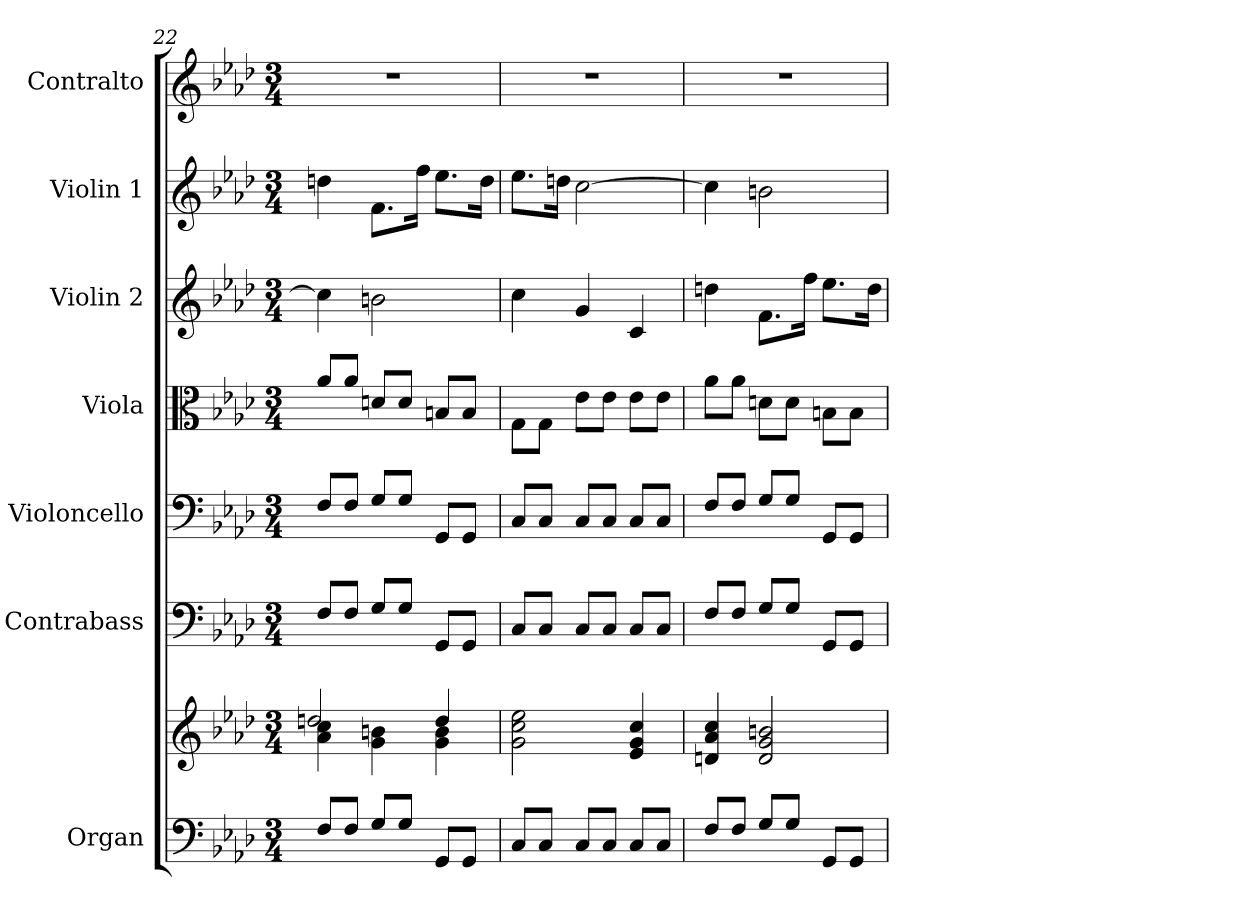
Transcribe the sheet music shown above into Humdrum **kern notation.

**kern	**kern	**kern	**kern	**kern	**kern	**kern	**kern
*part7	*part7	*part6	*part5	*part4	*part3	*part2	*part1
*staff8	*staff7	*staff6	*staff5	*staff4	*staff3	*staff2	*staff1
*I"Organ	*	*I"Contrabass	*I"Violoncello	*I"Viola	*I"Violin 2	*I"Violin 1	*I"Contralto
*I'Org.	*	*I'Cb.	*I'Vc.	*I'Vla.	*I'Vln. 2	*I'Vln. 1	*I'C.
!!LO:PB:g=z
*clefF4	*clefG2	*clefF4	*clefF4	*clefC3	*clefG2	*clefG2	*clefG2
*	*	*ITrd7c12	*	*	*	*	*
*k[b-e-a-d-]	*k[b-e-a-d-]	*k[b-e-a-d-]	*k[b-e-a-d-]	*k[b-e-a-d-]	*k[b-e-a-d-]	*k[b-e-a-d-]	*k[b-e-a-d-]
*f:	*f:	*f:	*f:	*f:	*f:	*f:	*f:
*M3/4	*M3/4	*M3/4	*M3/4	*M3/4	*M3/4	*M3/4	*M3/4
=22	=22	=22	=22	=22	=22	=22	=22
*	*^	*	*	*	*	*	*
!	!	!	!	!	!	!	!	!LO:N:vis=1
8Fi/L	4a-i\ 4cci	2ddni/	8FFi/L	8Fi/L	8a-i/L	4cci\]	4ddni\	2.r
8Fi/J	.	.	8FFi/J	8Fi/J	8a-i/J	.	.	.
8Gi/L	4gi\ 4bni	.	8GGi/L	8Gi/L	8dni/L	2bni\	8.fi\L	.
8Gi/J	.	.	8GGi/J	8Gi/J	8di/J	.	.	.
.	.	.	.	.	.	.	16ffi\Jk	.
8GGi/L	4gi\ 4bi	4ddi/	8GGGi/L	8GGi/L	8Bni/L	.	8.ee-i\L	.
8GGi/J	.	.	8GGGi/J	8GGi/J	8Bi/J	.	.	.
.	.	.	.	.	.	.	16ddi\Jk	.
*	*v	*v	*	*	*	*	*	*
=23	=23	=23	=23	=23	=23	=23	=23
!	!	!	!	!	!	!	!LO:N:vis=1
8Ci/L	2gi\ 2cci 2ee-i	8CCi/L	8Ci/L	8Gi\L	4cci\	8.ee-i\L	2.r
8Ci/J	.	8CCi/J	8Ci/J	8Gi\J	.	.	.
.	.	.	.	.	.	16ddni\Jk	.
8Ci/L	.	8CCi/L	8Ci/L	8e-i\L	4gi/	[2cci\	.
8Ci/J	.	8CCi/J	8Ci/J	8e-i\J	.	.	.
8Ci/L	4e-i/ 4gi 4cci	8CCi/L	8Ci/L	8e-i\L	4ci/	.	.
8Ci/J	.	8CCi/J	8Ci/J	8e-i\J	.	.	.
=24	=24	=24	=24	=24	=24	=24	=24
!	!	!	!	!	!	!	!LO:N:vis=1
8Fi/L	4dni/ 4a-i 4cci	8FFi/L	8Fi/L	8a-i\L	4ddni\	4cci\]	2.r
8Fi/J	.	8FFi/J	8Fi/J	8a-i\J	.	.	.
8Gi/L	2di/ 2gi 2bni	8GGi/L	8Gi/L	8dni\L	8.fi\L	2bni\	.
8Gi/J	.	8GGi/J	8Gi/J	8di\J	.	.	.
.	.	.	.	.	16ffi\Jk	.	.
8GGi/L	.	8GGGi/L	8GGi/L	8Bni\L	8.ee-i\L	.	.
8GGi/J	.	8GGGi/J	8GGi/J	8Bi\J	.	.	.
.	.	.	.	.	16ddi\Jk	.	.
=	=	=	=	=	=	=	=
*-	*-	*-	*-	*-	*-	*-	*-
